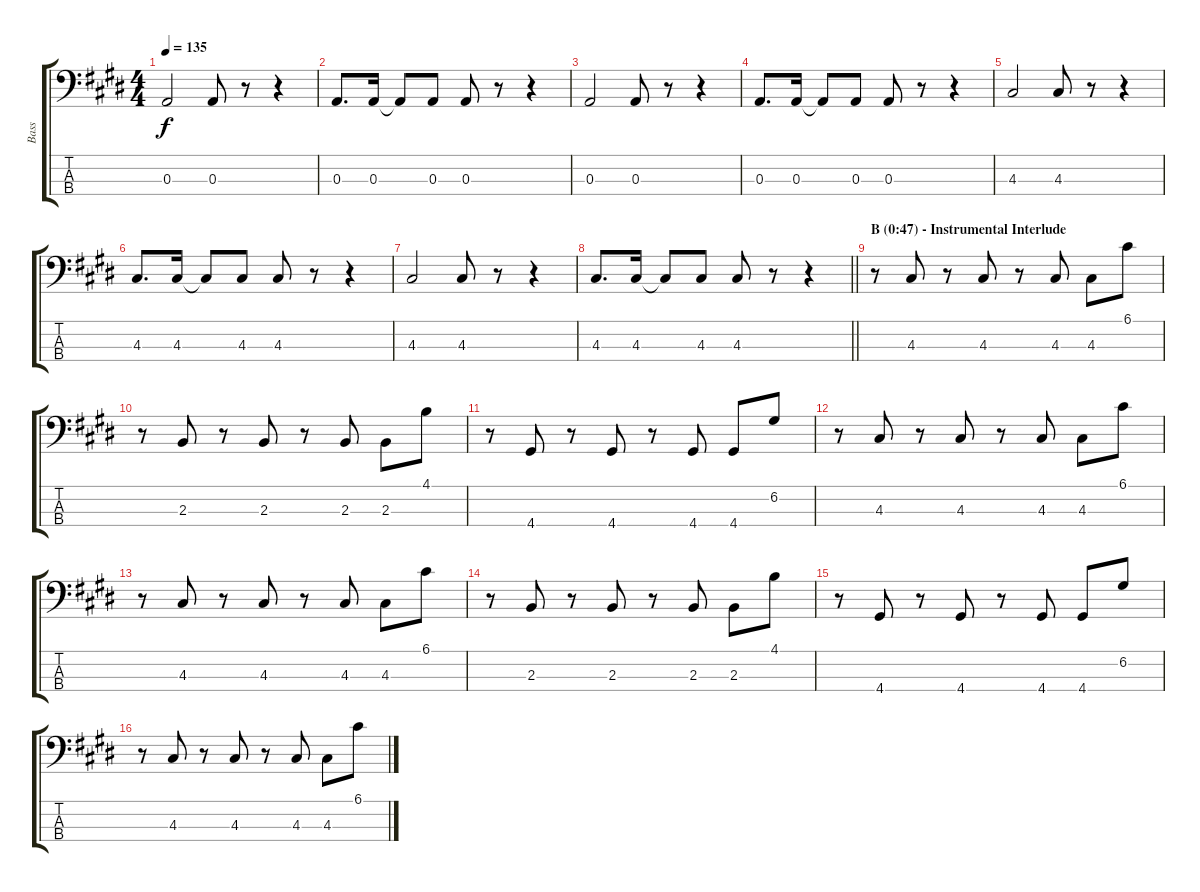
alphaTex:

\track ("Bass" "Bass") {instrument electricbassfinger}
\staff {score tabs}
\tuning (G2 D2 A1 E1) {hide}
\ts (4 4)
\tempo 135
\clef f4
\ks c#minor
0.3.2{dy f} 0.3.8 r.8 r.4 |
0.3.8{d} 0.3.16 0.3{t}.8 0.3.8 0.3.8 r.8 r.4 |
0.3.2 0.3.8 r.8 r.4 |
0.3.8{d} 0.3.16 0.3{t}.8 0.3.8 0.3.8 r.8 r.4 |
4.3.2 4.3.8 r.8 r.4 |
4.3.8{d} 4.3.16 4.3{t}.8 4.3.8 4.3.8 r.8 r.4 |
4.3.2 4.3.8 r.8 r.4 |
\barLineRight lightlight
4.3.8{d} 4.3.16 4.3{t}.8 4.3.8 4.3.8 r.8 r.4 |
\section ("" "B (0:47) - Instrumental Interlude")
r.8 4.3.8 r.8 4.3.8 r.8 4.3.8 4.3.8 6.1.8 |
r.8 2.3.8 r.8 2.3.8 r.8 2.3.8 2.3.8 4.1.8 |
r.8 4.4.8 r.8 4.4.8 r.8 4.4.8 4.4.8 6.2.8 |
r.8 4.3.8 r.8 4.3.8 r.8 4.3.8 4.3.8 6.1.8 |
r.8 4.3.8 r.8 4.3.8 r.8 4.3.8 4.3.8 6.1.8 |
r.8 2.3.8 r.8 2.3.8 r.8 2.3.8 2.3.8 4.1.8 |
r.8 4.4.8 r.8 4.4.8 r.8 4.4.8 4.4.8 6.2.8 |
r.8 4.3.8 r.8 4.3.8 r.8 4.3.8 4.3.8 6.1.8
